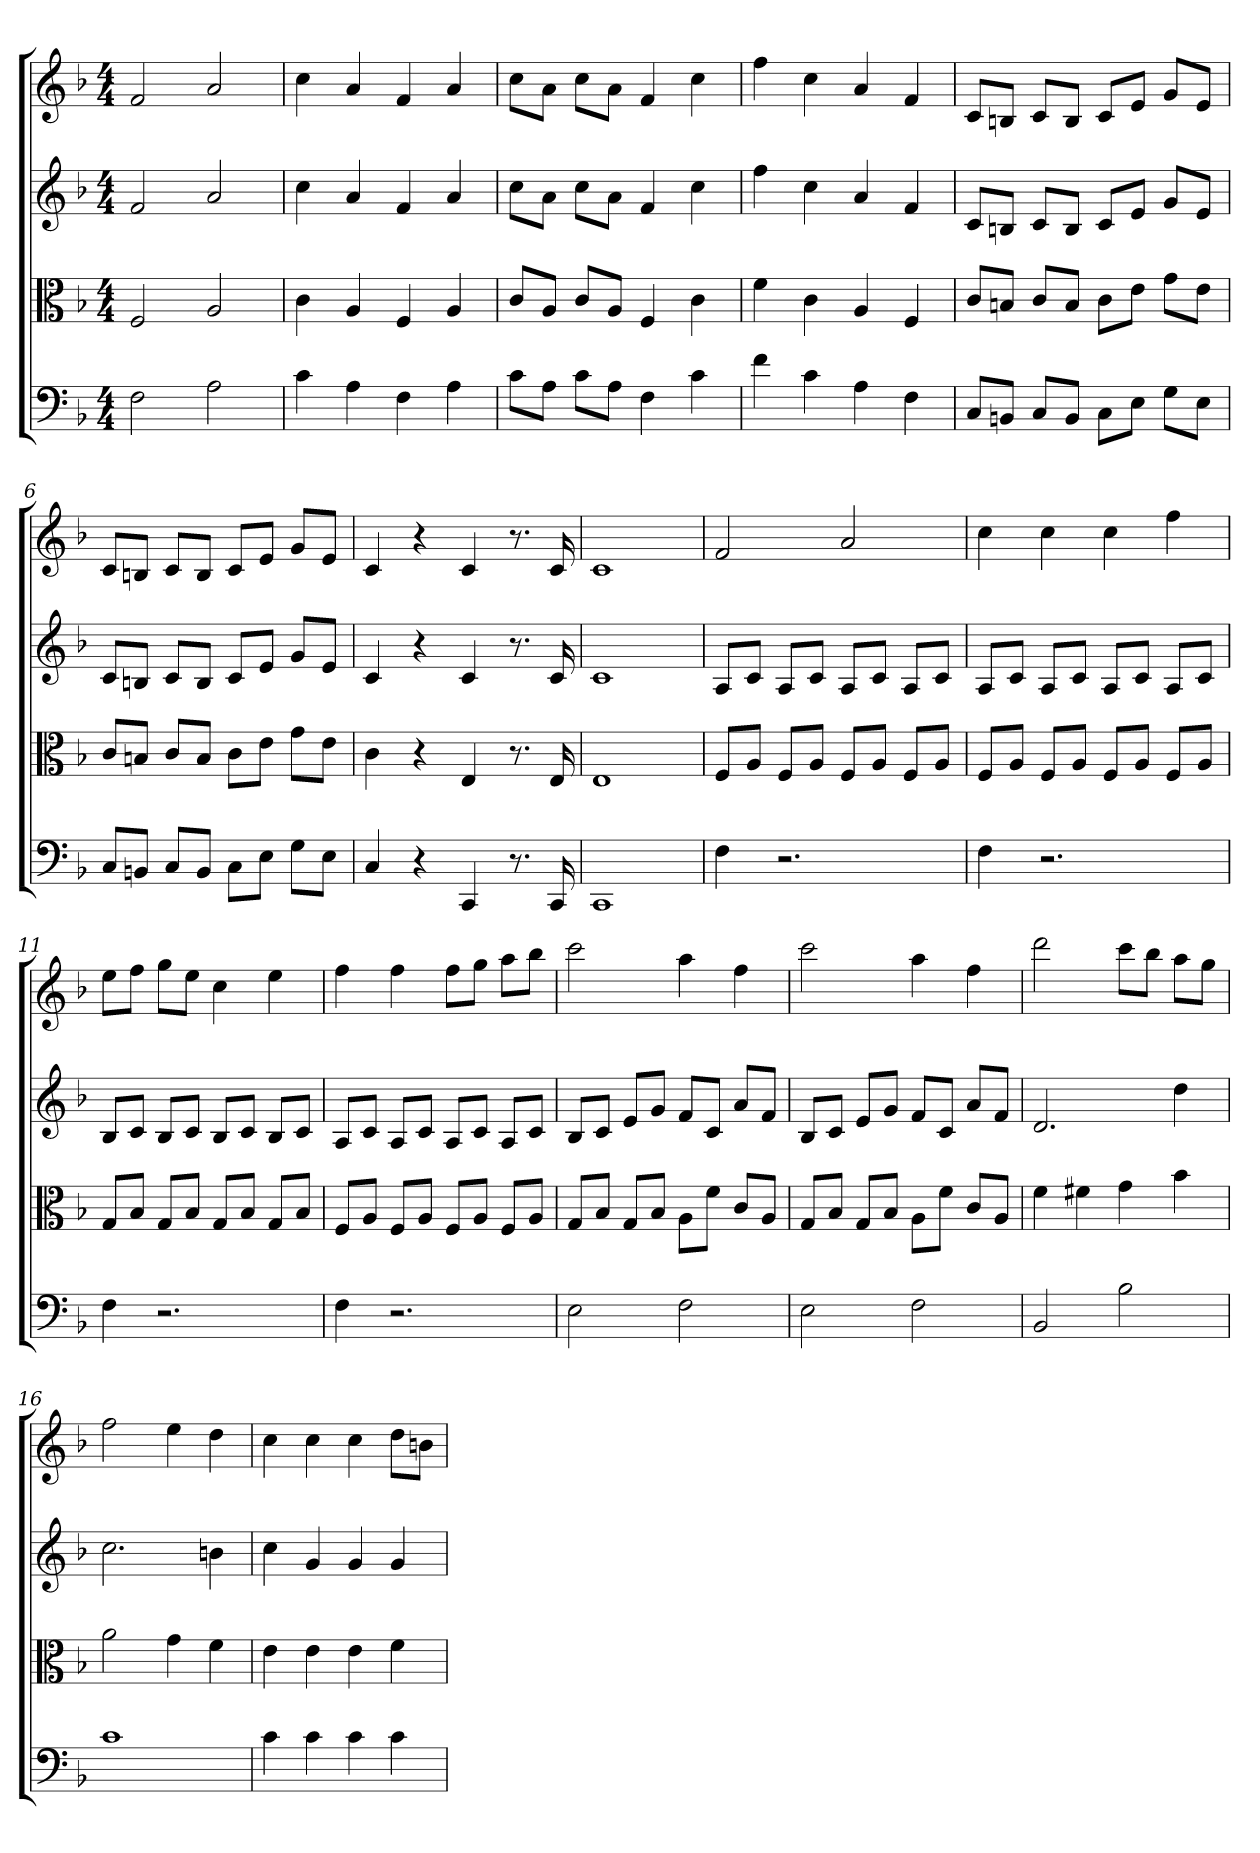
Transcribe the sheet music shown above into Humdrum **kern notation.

**kern	**kern	**kern	**kern
*part4	*part3	*part2	*part1
*staff4	*staff3	*staff2	*staff1
*clefF4	*clefC3	*	*
*k[b-]	*k[b-]	*k[b-]	*k[b-]
*F:	*F:	*F:	*F:
*M4/4	*M4/4	*M4/4	*M4/4
=1	=1	=1	=1
2F	2F	2f	2f
2A	2A	2a	2a
=2	=2	=2	=2
4c	4c	4cc	4cc
4A	4A	4a	4a
4F	4F	4f	4f
4A	4A	4a	4a
=3	=3	=3	=3
8c\L	8c/L	8ccL	8ccL
8A\J	8A/J	8aJ	8aJ
8c\L	8c/L	8ccL	8ccL
8A\J	8A/J	8aJ	8aJ
4F	4F	4f	4f
4c	4c	4cc	4cc
=4	=4	=4	=4
4f	4f	4ff	4ff
4c	4c	4cc	4cc
4A	4A	4a	4a
4F	4F	4f	4f
=5	=5	=5	=5
8C/L	8c/L	8cL	8cL
8BBn/J	8Bn/J	8BnJ	8BnJ
8C/L	8c/L	8cL	8cL
8BB/J	8B/J	8BJ	8BJ
8C\L	8c\L	8cL	8cL
8E\J	8e\J	8eJ	8eJ
8G\L	8g\L	8gL	8gL
8E\J	8e\J	8eJ	8eJ
=6	=6	=6	=6
8C/L	8c/L	8cL	8cL
8BBn/J	8Bn/J	8BnJ	8BnJ
8C/L	8c/L	8cL	8cL
8BB/J	8B/J	8BJ	8BJ
8C\L	8c\L	8cL	8cL
8E\J	8e\J	8eJ	8eJ
8G\L	8g\L	8gL	8gL
8E\J	8e\J	8eJ	8eJ
=7	=7	=7	=7
4C	4c	4c	4c
4r	4r	4r	4r
4CC	4E	4c	4c
8.r	8.r	8.r	8.r
16CC	16E	16c	16c
=8	=8	=8	=8
1CC	1E	1c	1c
=9	=9	=9	=9
4F	8F/L	8AL	2f
.	8A/J	8cJ	.
2.r	8F/L	8AL	.
.	8A/J	8cJ	.
.	8F/L	8AL	2a
.	8A/J	8cJ	.
.	8F/L	8AL	.
.	8A/J	8cJ	.
=10	=10	=10	=10
4F	8F/L	8AL	4cc
.	8A/J	8cJ	.
2.r	8F/L	8AL	4cc
.	8A/J	8cJ	.
.	8F/L	8AL	4cc
.	8A/J	8cJ	.
.	8F/L	8AL	4ff
.	8A/J	8cJ	.
=11	=11	=11	=11
4F	8G/L	8B-L	8eeL
.	8B-/J	8cJ	8ffJ
2.r	8G/L	8B-L	8ggL
.	8B-/J	8cJ	8eeJ
.	8G/L	8B-L	4cc
.	8B-/J	8cJ	.
.	8G/L	8B-L	4ee
.	8B-/J	8cJ	.
=12	=12	=12	=12
4F	8F/L	8AL	4ff
.	8A/J	8cJ	.
2.r	8F/L	8AL	4ff
.	8A/J	8cJ	.
.	8F/L	8AL	8ffL
.	8A/J	8cJ	8ggJ
.	8F/L	8AL	8aaL
.	8A/J	8cJ	8bb-J
=13	=13	=13	=13
2E	8G/L	8B-L	2ccc
.	8B-/J	8cJ	.
.	8G/L	8eL	.
.	8B-/J	8gJ	.
2F	8A\L	8fL	4aa
.	8f\J	8cJ	.
.	8c/L	8aL	4ff
.	8A/J	8fJ	.
=14	=14	=14	=14
2E	8G/L	8B-L	2ccc
.	8B-/J	8cJ	.
.	8G/L	8eL	.
.	8B-/J	8gJ	.
2F	8A\L	8fL	4aa
.	8f\J	8cJ	.
.	8c/L	8aL	4ff
.	8A/J	8fJ	.
=15	=15	=15	=15
2BB-	4f	2.d	2ddd
.	4f#X	.	.
2B-	4g	.	8cccL
.	.	.	8bb-J
.	4b-	4dd	8aaL
.	.	.	8ggJ
=16	=16	=16	=16
1c	2a	2.cc	2ff
.	4g	.	4ee
.	4f	4bn	4dd
=17	=17	=17	=17
4c	4e	4cc	4cc
4c	4e	4g	4cc
4c	4e	4g	4cc
4c	4f	4g	8ddL
.	.	.	8bnJ
=	=	=	=
*-	*-	*-	*-
